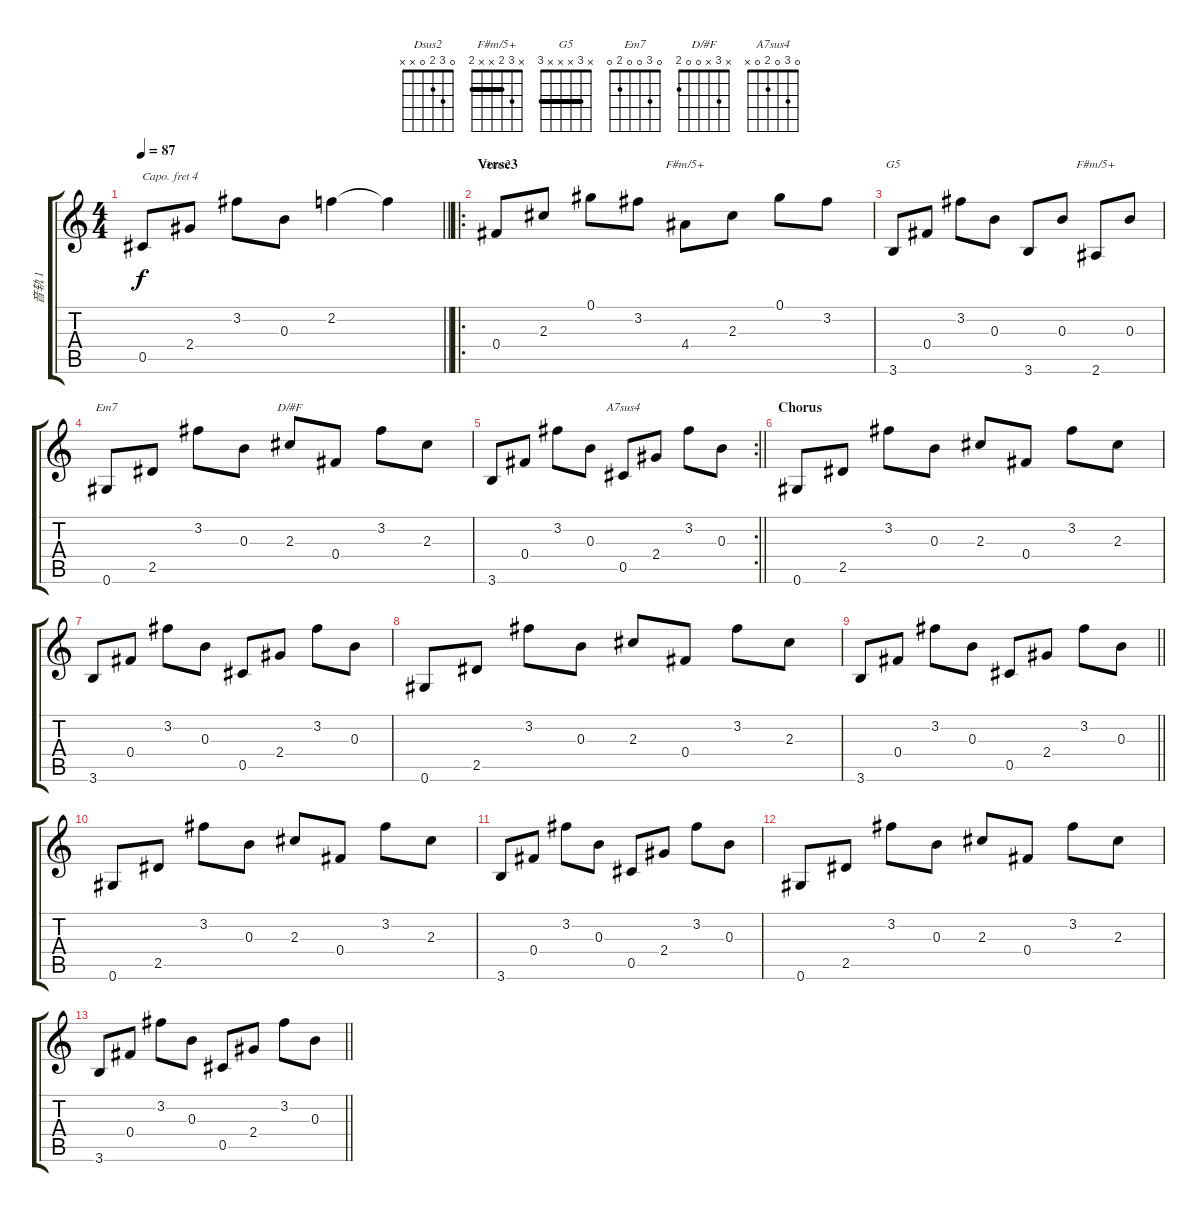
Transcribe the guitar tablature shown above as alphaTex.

\track ("音轨 1" "音轨 1") {instrument acousticguitarsteel}
\staff {score tabs}
\capo 4
\tuning (E4 B3 G3 D3 A2 E2) {hide}
\chord ("Dsus2" 0 3 2 0 x x)
\chord ("F#m/5+" x 3 2 4 x x)
\chord ("G5" x 3 x x x 3) {barre 3}
\chord ("F#m/5+" x 3 2 x x 2) {barre 2}
\chord ("Em7" 0 3 0 0 2 0)
\chord ("D/#F" x 3 x 0 0 2)
\chord ("A7sus4" 0 3 0 2 0 x)
\ts (4 4)
\tempo 87
\clef g2
\barLineRight lightlight
\ks c
0.5.8{dy f} 2.4.8 3.2.8 0.3.8 2.2.4 2.2{t}.4 |
\ro
\section ("" "Verse3")
0.4.8{ch "Dsus2"} 2.3.8 0.1.8 3.2.8 4.4.8{ch "F#m/5+"} 2.3.8 0.1.8 3.2.8 |
3.6.8{ch "G5"} 0.4.8 3.2.8 0.3.8 3.6.8 0.3.8 2.6.8{ch "F#m/5+"} 0.3.8 |
0.6.8{ch "Em7"} 2.5.8 3.2.8 0.3.8 2.3.8{ch "D/#F"} 0.4.8 3.2.8 2.3.8 |
\rc 2
\barLineRight lightlight
3.6.8 0.4.8 3.2.8 0.3.8 0.5.8{ch "A7sus4"} 2.4.8 3.2.8 0.3.8 |
\section ("" "Chorus")
0.6.8 2.5.8 3.2.8 0.3.8 2.3.8 0.4.8 3.2.8 2.3.8 |
3.6.8 0.4.8 3.2.8 0.3.8 0.5.8 2.4.8 3.2.8 0.3.8 |
0.6.8 2.5.8 3.2.8 0.3.8 2.3.8 0.4.8 3.2.8 2.3.8 |
\barLineRight lightlight
3.6.8 0.4.8 3.2.8 0.3.8 0.5.8 2.4.8 3.2.8 0.3.8 |
0.6.8 2.5.8 3.2.8 0.3.8 2.3.8 0.4.8 3.2.8 2.3.8 |
3.6.8 0.4.8 3.2.8 0.3.8 0.5.8 2.4.8 3.2.8 0.3.8 |
0.6.8 2.5.8 3.2.8 0.3.8 2.3.8 0.4.8 3.2.8 2.3.8 |
\barLineRight lightlight
3.6.8 0.4.8 3.2.8 0.3.8 0.5.8 2.4.8 3.2.8 0.3.8
